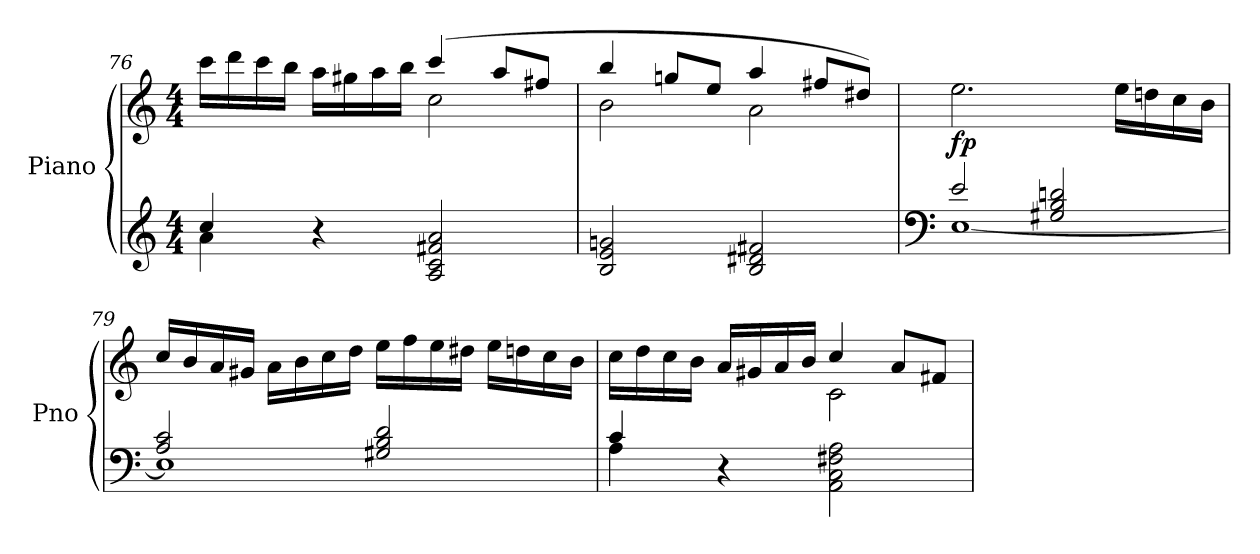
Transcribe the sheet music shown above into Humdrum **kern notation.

**kern	**kern	**dynam
*part1	*part1	*part1
*staff2	*staff1	*staff1/2
*I"Piano	*	*
*I'Pno	*	*
*clefG2	*clefG2	*
*k[]	*k[]	*
*M4/4	*M4/4	*
=76	=76	=76
*^	*^	*
4cc/	4a\	16ccc\LL	2ryy	.
.	.	16ddd\	.	.
.	.	16ccc\	.	.
.	.	16bb\JJ	.	.
4r	2.ryy	16aa\LL	.	.
.	.	16gg#X\	.	.
.	.	16aa\	.	.
.	.	16bb\JJ	.	.
2A/ 2c/ 2f#X/ 2a/	.	(4ccc/	2cc\	.
.	.	8aa/L	.	.
.	.	8ff#X/J	.	.
*v	*v	*	*	*
!!LO:PB:g=z	!!
=77	=77	=77	=77
2B/ 2e/ 2gn/	4bb/	2b\	.
.	8ggn/L	.	.
.	8ee/J	.	.
2B/ 2d#X/ 2f#X/	4aa/	2a\	.
.	8ff#X/L	.	.
.	8dd#X/J)	.	.
*	*v	*v	*
=78	=78	=78
*clefF4	*	*
*^	*	*
!	!	!	!LO:DY:b
2e/	[1E	2.ee\	fp
2G#X/ 2B/ 2dn/	.	.	.
.	.	16ee\LL	.
.	.	16ddn\	.
.	.	16cc\	.
.	.	16b\JJ	.
=79	=79	=79	=79
2A/ 2c/	1E]	16cc/LL	.
.	.	16b/	.
.	.	16a/	.
.	.	16g#X/JJ	.
.	.	16a\LL	.
.	.	16b\	.
.	.	16cc\	.
.	.	16dd\JJ	.
2G#X/ 2B/ 2d/	.	16ee\LL	.
.	.	16ff\	.
.	.	16ee\	.
.	.	16dd#X\JJ	.
.	.	16ee\LL	.
.	.	16ddn\	.
.	.	16cc\	.
.	.	16b\JJ	.
=80	=80	=80	=80
*	*	*^	*
4c/	4A\	16cc\LL	2ryy	.
.	.	16dd\	.	.
.	.	16cc\	.	.
.	.	16b\JJ	.	.
4r	2.ryy	16a/LL	.	.
.	.	16g#X/	.	.
.	.	16a/	.	.
.	.	16b/JJ	.	.
2AA\ 2C\ 2F#X\ 2A\	.	4cc/	2c\	.
.	.	8a/L	.	.
.	.	8f#X/J	.	.
*v	*v	*	*	*
*	*v	*v	*
=	=	=
*-	*-	*-
